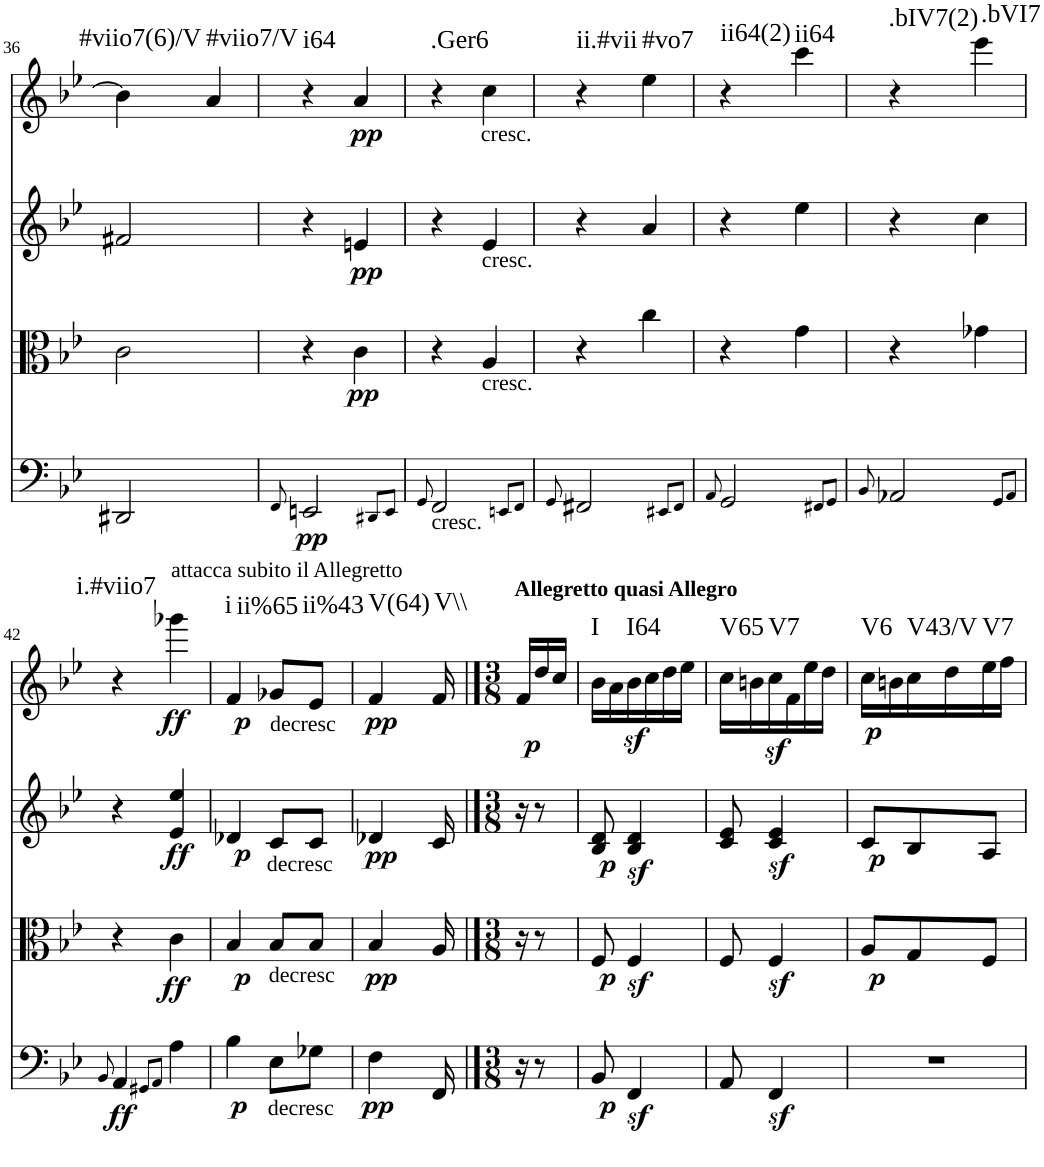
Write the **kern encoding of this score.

**kern	**dynam	**kern	**dynam	**kern	**dynam	**kern	**dynam	**harte
*part4	*part4	*part3	*part3	*part2	*part2	*part1	*part1	*part1
*staff4	*staff4	*staff3	*staff3	*staff2	*staff2	*staff1	*staff1	*
*I"Violoncello	*	*I"Viola	*	*I"Violin II	*	*I"Violin I	*	*
*I'Vc	*	*I'Vla	*	*I'Vln	*	*I'Vln	*	*
!!LO:PB:g=z
*clefF4	*	*clefC3	*	*clefG2	*	*clefG2	*	*
*k[b-e-]	*	*k[b-e-]	*	*k[b-e-]	*	*k[b-e-]	*	*
*M2/4	*	*M2/4	*	*M2/4	*	*M2/4	*	*
=36	=36	=36	=36	=36	=36	=36	=36	=36
!	!	!	!	!	!	!	!	!LO:H:kt=#viio7(6)/V
2DD#X/	.	2c\	.	2f#X/	.	4b-\]	.	N
!	!	!	!	!	!	!	!	!LO:H:kt=#viio7/V
.	.	.	.	.	.	4a/	.	N
=37	=37	=37	=37	=37	=37	=37	=37	=37
8qFF/	.	.	.	.	.	.	.	.
!	!LO:DY:b	!	!	!	!	!	!	!LO:H:kt=i64
2EEn/	pp	4r	.	4r	.	4r	.	N
!	!	!	!LO:DY:b	!	!LO:DY:b	!	!LO:DY:b	!
.	.	4c\	pp	4en/	pp	4a/	pp	.
8qDD#X/L	.	.	.	.	.	.	.	.
8qEE/J	.	.	.	.	.	.	.	.
=38	=38	=38	=38	=38	=38	=38	=38	=38
8qGG/	.	.	.	.	.	.	.	.
!LO:TX:b:t=cresc.	!	!	!	!	!	!	!	!LO:H:kt=.Ger6
2FF/	.	4r	.	4r	.	4r	.	N
!	!	!	!	!	!	!LO:TX:b:t=cresc.	!	!
!	!	!	!	!LO:TX:b:t=cresc.	!	!	!	!
!	!	!LO:TX:b:t=cresc.	!	!	!	!	!	!
.	.	4A/	.	4e-/	.	4cc\	.	.
8qEEn/L	.	.	.	.	.	.	.	.
8qFF/J	.	.	.	.	.	.	.	.
=39	=39	=39	=39	=39	=39	=39	=39	=39
8qGG/	.	.	.	.	.	.	.	.
!	!	!	!	!	!	!	!	!LO:H:kt=ii.#vii
2FF#X/	.	4r	.	4r	.	4r	.	N
!	!	!	!	!	!	!	!	!LO:H:kt=#vo7
.	.	4cc\	.	4a/	.	4ee-\	.	N
8qEE#X/L	.	.	.	.	.	.	.	.
8qFF#/J	.	.	.	.	.	.	.	.
=40	=40	=40	=40	=40	=40	=40	=40	=40
8qAA/	.	.	.	.	.	.	.	.
!	!	!	!	!	!	!	!	!LO:H:kt=ii64(2)
2GG/	.	4r	.	4r	.	4r	.	N
!	!	!	!	!	!	!	!	!LO:H:kt=ii64
.	.	4g\	.	4ee-\	.	4ccc\	.	N
8qFF#X/L	.	.	.	.	.	.	.	.
8qGG/J	.	.	.	.	.	.	.	.
=41	=41	=41	=41	=41	=41	=41	=41	=41
8qBB-/	.	.	.	.	.	.	.	.
!	!	!	!	!	!	!	!	!LO:H:kt=.bIV7(2)
2AA-X/	.	4r	.	4r	.	4r	.	N
!	!	!	!	!	!	!	!	!LO:H:kt=.bVI7
.	.	4g-X\	.	4cc\	.	4eee-\	.	N
8qGG/L	.	.	.	.	.	.	.	.
8qAA-/J	.	.	.	.	.	.	.	.
!!LO:LB:g=z
=42	=42	=42	=42	=42	=42	=42	=42	=42
8qBB-/	.	.	.	.	.	.	.	.
!	!LO:DY:b	!	!	!	!	!	!	!LO:H:kt=i.#viio7
4AA/	ff	4r	.	4r	.	4r	.	N
8qGG#X/L	.	.	.	.	.	.	.	.
8qAA/J	.	.	.	.	.	.	.	.
!	!	!	!	!	!	!LO:TX:a:t=attacca subito il Allegretto	!	!
!	!	!	!LO:DY:b	!	!LO:DY:b	!	!LO:DY:b	!
4A\	.	4c\	ff	4e-/ 4ee-/	ff	4ggg-X\	ff	.
=43	=43	=43	=43	=43	=43	=43	=43	=43
!	!LO:DY:b	!	!LO:DY:b	!	!LO:DY:b	!	!LO:DY:b	!LO:H:kt=i
4B-\	p	4B-/	p	4d-X/	p	4f/	p	N
!	!	!	!	!	!	!LO:TX:b:t=decresc	!	!
!	!	!LO:TX:a:t=decresc	!	!	!	!	!	!
!	!	!LO:TX:b:t=decresc	!	!	!	!	!	!
!LO:TX:b:t=decresc	!	!	!	!	!	!	!	!LO:H:kt=ii%65
8E-\L	.	8B-/L	.	8c/L	.	8g-X/L	.	N
!	!	!	!	!	!	!	!	!LO:H:kt=ii%43
8G-X\J	.	8B-/J	.	8c/J	.	8e-/J	.	N
=44	=44	=44	=44	=44	=44	=44	=44	=44
!	!LO:DY:b	!	!LO:DY:b	!	!LO:DY:b	!	!LO:DY:b	!LO:H:kt=V(64)
4F\	pp	4B-/	pp	4d-X/	pp	4f/	pp	N
!	!	!	!	!	!	!	!	!LO:H:kt=V\\
16FF/	.	16A/	.	16c/	.	16f/	.	N
==45	==45	==45	==45	==45	==45	==45	==45	==45
*M3/8	*	*M3/8	*	*M3/8	*	*M3/8	*	*
!	!	!	!	!	!	!LO:TX:a:B:t=Allegretto quasi Allegro	!	!
!	!	!	!	!	!	!	!LO:DY:b	!
16r	.	16r	.	16r	.	16f/LL	p	.
8r	.	8r	.	8r	.	16dd/	.	.
.	.	.	.	.	.	16cc/JJ	.	.
=46	=46	=46	=46	=46	=46	=46	=46	=46
!	!LO:DY:b	!	!LO:DY:b	!	!LO:DY:b	!	!	!LO:H:kt=I
8BB-/	p	8F/	p	8B-/ 8d/	p	16b-\LL	.	N
.	.	.	.	.	.	16a\	.	.
!	!	!	!	!	!	!	!LO:DY:b	!LO:H:kt=I64
4FFz</	.	4Fz</	.	4B-/z< 4d/z<	.	16b-\	sf	N
.	.	.	.	.	.	16cc\	.	.
.	.	.	.	.	.	16dd\	.	.
.	.	.	.	.	.	16ee-\JJ	.	.
=47	=47	=47	=47	=47	=47	=47	=47	=47
!	!	!	!	!	!	!	!	!LO:H:kt=V65
8AA/	.	8F/	.	8c/ 8e-/	.	16cc\LL	.	N
.	.	.	.	.	.	16bn\	.	.
!	!	!	!	!	!	!	!LO:DY:b	!LO:H:kt=V7
4FFz</	.	4Fz</	.	4c/z< 4e-/z<	.	16cc\	sf	N
.	.	.	.	.	.	16f\	.	.
.	.	.	.	.	.	16ee-\	.	.
.	.	.	.	.	.	16dd\JJ	.	.
=48	=48	=48	=48	=48	=48	=48	=48	=48
!	!	!	!LO:DY:b	!	!LO:DY:b	!	!LO:DY:b	!LO:H:kt=V6
4.r	.	8A/L	p	8c/L	p	16cc\LL	p	N
.	.	.	.	.	.	16bn\	.	.
!	!	!	!	!	!	!	!	!LO:H:kt=V43/V
.	.	8G/	.	8B-/	.	16cc\	.	N
.	.	.	.	.	.	16dd\	.	.
!	!	!	!	!	!	!	!	!LO:H:kt=V7
.	.	8F/J	.	8A/J	.	16ee-\	.	N
.	.	.	.	.	.	16ff\JJ	.	.
=	=	=	=	=	=	=	=	=
*-	*-	*-	*-	*-	*-	*-	*-	*-
